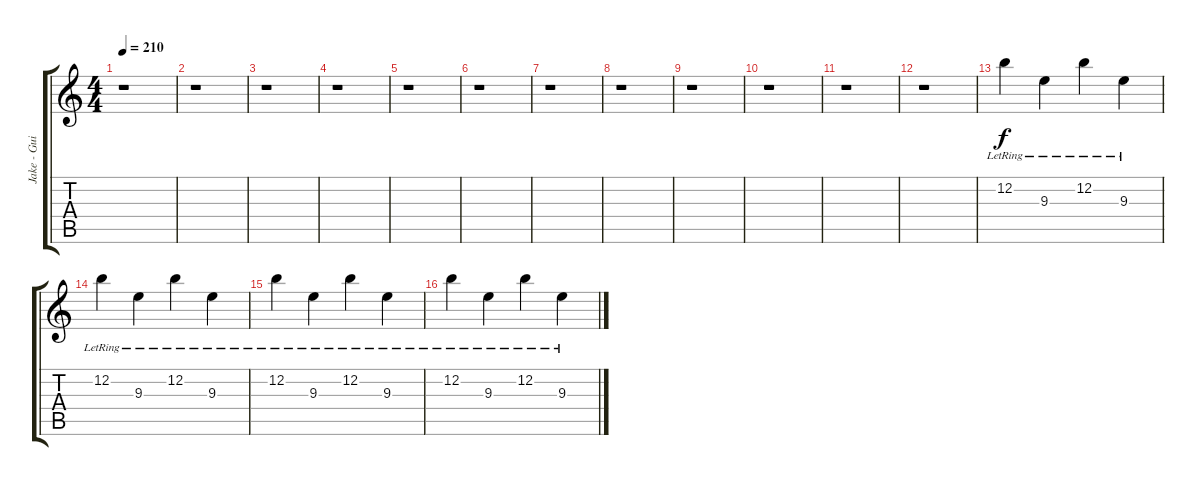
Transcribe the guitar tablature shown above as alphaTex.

\track ("Jake - Guitar 1" "Jake - Gui") {instrument distortionguitar}
\staff {score tabs}
\tuning (E4 B3 G3 D3 A2 E2) {hide}
\ts (4 4)
\tempo 210
\clef g2
\ks c
r.1{dy f instrument distortionguitar} |
r.1 |
r.1 |
r.1 |
r.1 |
r.1 |
r.1 |
r.1 |
r.1 |
r.1 |
r.1 |
r.1 |
12.2{lr}.4 9.3{lr}.4 12.2{lr}.4 9.3{lr}.4 |
12.2{lr}.4 9.3{lr}.4 12.2{lr}.4 9.3{lr}.4 |
12.2{lr}.4 9.3{lr}.4 12.2{lr}.4 9.3{lr}.4 |
12.2{lr}.4 9.3{lr}.4 12.2{lr}.4 9.3{lr}.4
